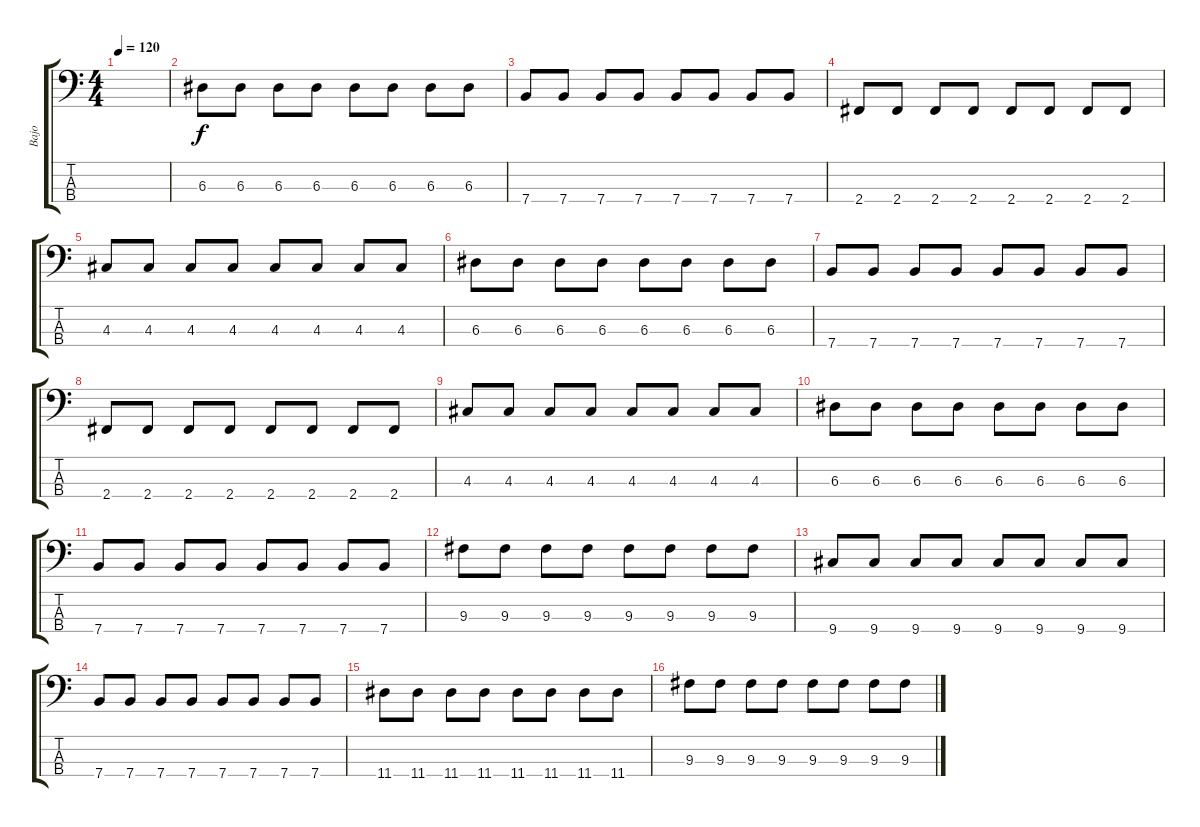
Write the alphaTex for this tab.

\track ("Bajo" "Bajo") {instrument electricbasspick}
\staff {score tabs}
\tuning (G2 D2 A1 E1) {hide}
\ts (4 4)
\tempo 120
\clef f4
\ks c
|
6.3.8 6.3.8 6.3.8 6.3.8 6.3.8 6.3.8 6.3.8 6.3.8 |
7.4.8 7.4.8 7.4.8 7.4.8 7.4.8 7.4.8 7.4.8 7.4.8 |
2.4.8 2.4.8 2.4.8 2.4.8 2.4.8 2.4.8 2.4.8 2.4.8 |
4.3.8 4.3.8 4.3.8 4.3.8 4.3.8 4.3.8 4.3.8 4.3.8 |
6.3.8 6.3.8 6.3.8 6.3.8 6.3.8 6.3.8 6.3.8 6.3.8 |
7.4.8 7.4.8 7.4.8 7.4.8 7.4.8 7.4.8 7.4.8 7.4.8 |
2.4.8 2.4.8 2.4.8 2.4.8 2.4.8 2.4.8 2.4.8 2.4.8 |
4.3.8 4.3.8 4.3.8 4.3.8 4.3.8 4.3.8 4.3.8 4.3.8 |
6.3.8 6.3.8 6.3.8 6.3.8 6.3.8 6.3.8 6.3.8 6.3.8 |
7.4.8 7.4.8 7.4.8 7.4.8 7.4.8 7.4.8 7.4.8 7.4.8 |
9.3.8 9.3.8 9.3.8 9.3.8 9.3.8 9.3.8 9.3.8 9.3.8 |
9.4.8 9.4.8 9.4.8 9.4.8 9.4.8 9.4.8 9.4.8 9.4.8 |
7.4.8 7.4.8 7.4.8 7.4.8 7.4.8 7.4.8 7.4.8 7.4.8 |
11.4.8 11.4.8 11.4.8 11.4.8 11.4.8 11.4.8 11.4.8 11.4.8 |
9.3.8 9.3.8 9.3.8 9.3.8 9.3.8 9.3.8 9.3.8 9.3.8
